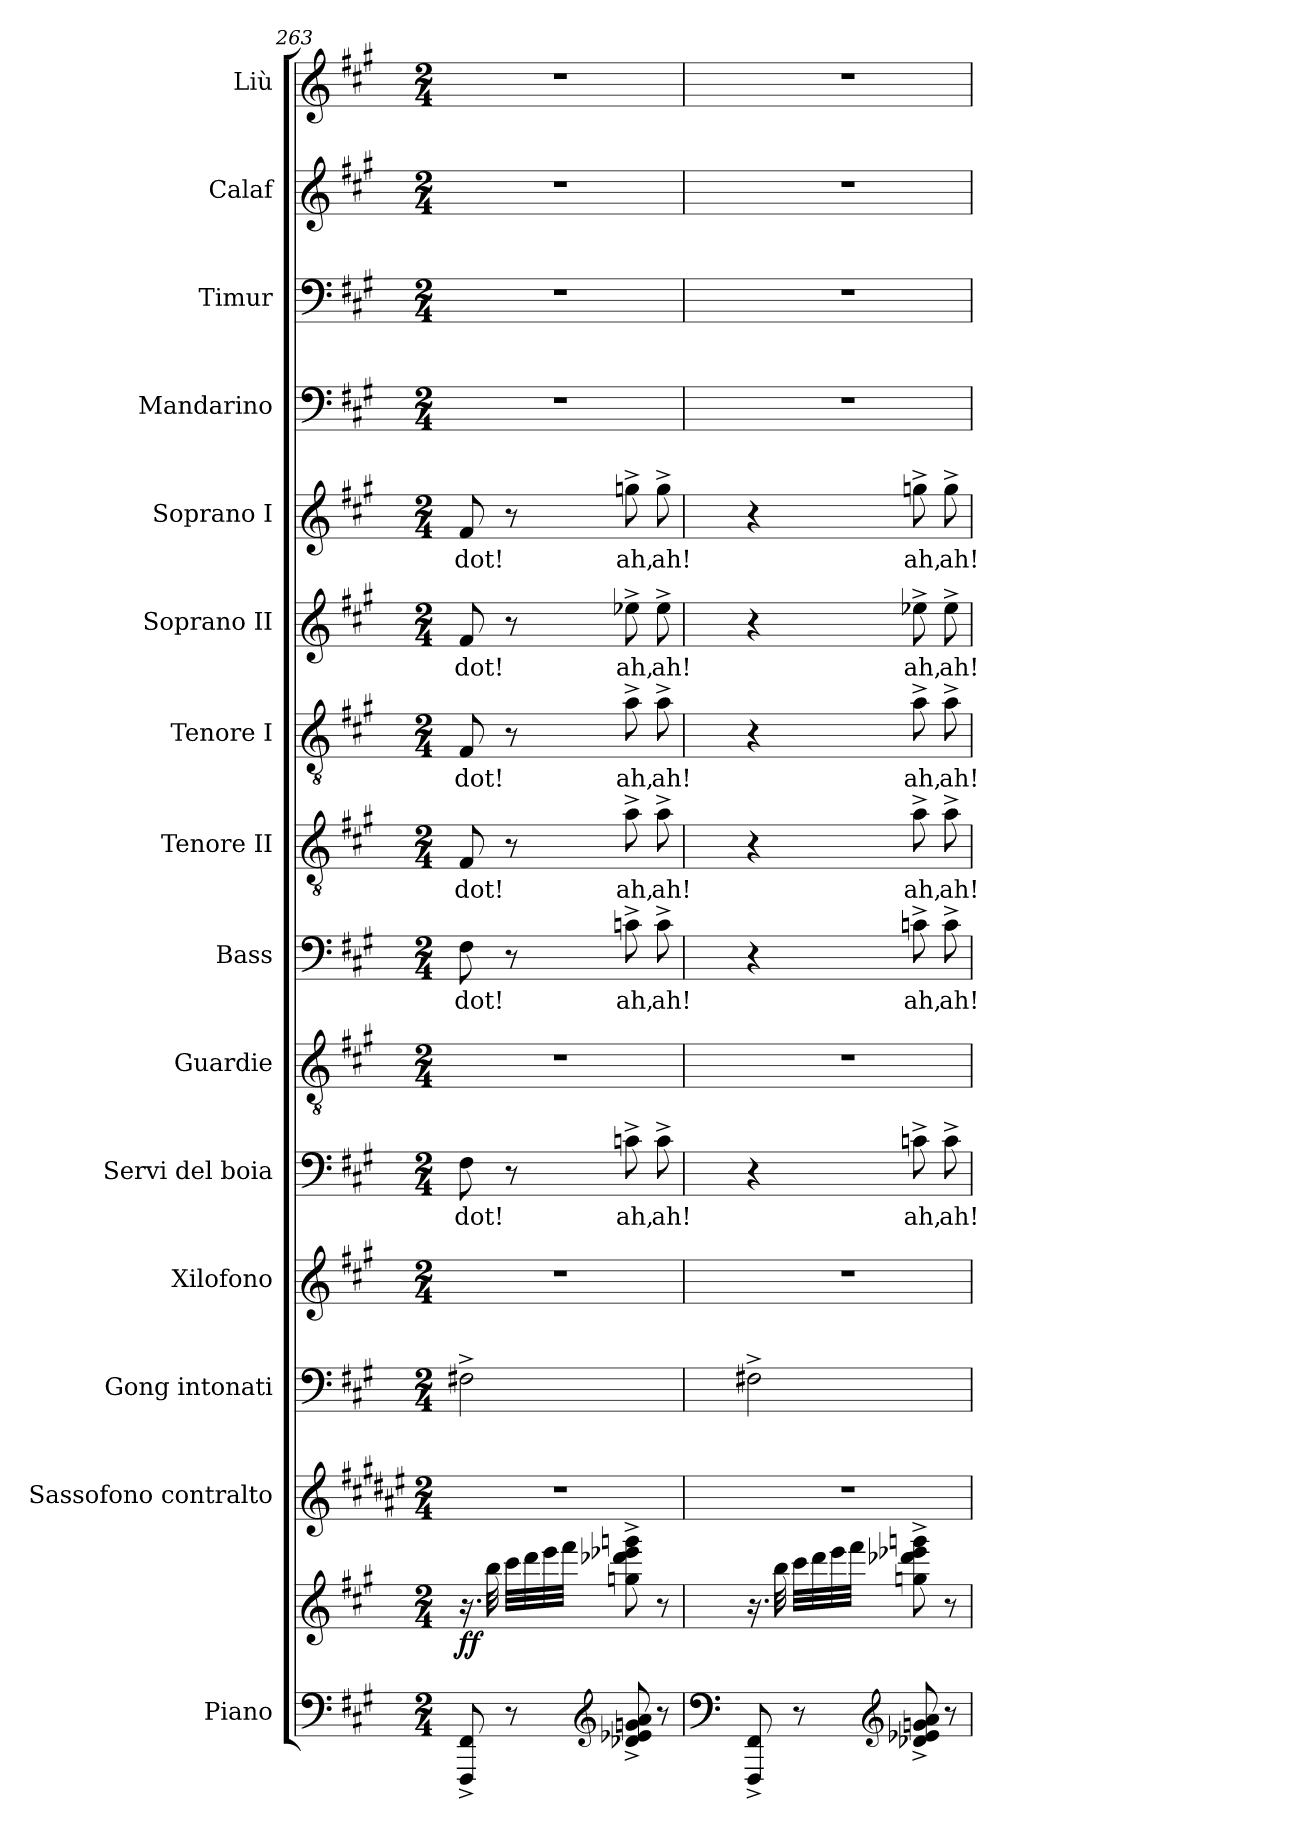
**kern	**kern	**dynam	**kern	**kern	**kern	**kern	**text	**kern	**kern	**text	**kern	**text	**kern	**text	**kern	**text	**kern	**text	**kern	**kern	**kern	**kern
*part15	*part15	*part15	*part14	*part13	*part12	*part11	*part11	*part10	*part9	*part9	*part8	*part8	*part7	*part7	*part6	*part6	*part5	*part5	*part4	*part3	*part2	*part1
*staff16	*staff15	*staff15/16	*staff14	*staff13	*staff12	*staff11	*staff11	*staff10	*staff9	*staff9	*staff8	*staff8	*staff7	*staff7	*staff6	*staff6	*staff5	*staff5	*staff4	*staff3	*staff2	*staff1
*I"Piano	*	*	*I"Sassofono contralto	*I"Gong intonati	*I"Xilofono	*I"Servi del boia	*	*I"Guardie	*I"Bass	*	*I"Tenore II	*	*I"Tenore I	*	*I"Soprano II	*	*I"Soprano I	*	*I"Mandarino	*I"Timur	*I"Calaf	*I"Liù
*I'Pno.	*	*	*	*I'Gong int.	*I'Xil.	*I'Ser.B.	*	*I'G.	*I'B.	*	*I'T. II	*	*I'T. I	*	*I'S. II	*	*I'S. I	*	*I'M.	*I'T.	*I'C.	*I'L.
!!LO:PB:g=z
*clefF4	*clefG2	*	*clefG2	*clefF4	*clefG2	*clefF4	*	*clefGv2	*clefF4	*	*clefGv2	*	*clefGv2	*	*clefG2	*	*clefG2	*	*clefF4	*clefF4	*clefG2	*clefG2
*	*	*	*ITrd5c9	*	*ITrd-7c-12	*	*	*	*	*	*	*	*	*	*	*	*	*	*	*	*	*
*k[f#c#g#]	*k[f#c#g#]	*	*k[f#c#g#]	*k[f#c#g#]	*k[f#c#g#]	*k[f#c#g#]	*	*k[f#c#g#]	*k[f#c#g#]	*	*k[f#c#g#]	*	*k[f#c#g#]	*	*k[f#c#g#]	*	*k[f#c#g#]	*	*k[f#c#g#]	*k[f#c#g#]	*k[f#c#g#]	*k[f#c#g#]
*M2/4	*M2/4	*	*M2/4	*M2/4	*M2/4	*M2/4	*	*M2/4	*M2/4	*	*M2/4	*	*M2/4	*	*M2/4	*	*M2/4	*	*M2/4	*M2/4	*M2/4	*M2/4
=263	=263	=263	=263	=263	=263	=263	=263	=263	=263	=263	=263	=263	=263	=263	=263	=263	=263	=263	=263	=263	=263	=263
!	!	!LO:DY:b	!	!	!	!	!LO:LY:b	!	!	!LO:LY:b	!	!LO:LY:b	!	!LO:LY:b	!	!LO:LY:b	!	!LO:LY:b	!	!	!	!
8FFF#/^ 8FF#/^	16.r	ff	2r	2F#X^\	2r	8F#\	-dot!	2r	8F#\	-dot!	8F#/	-dot!	8F#/	-dot!	8f#/	dot!	8f#/	dot!	2r	2r	2r	2r
.	32bb\	.	.	.	.	.	.	.	.	.	.	.	.	.	.	.	.	.	.	.	.	.
8r	32ccc#\LLL	.	.	.	.	8r	.	.	8r	.	8r	.	8r	.	8r	.	8r	.	.	.	.	.
.	32ddd\	.	.	.	.	.	.	.	.	.	.	.	.	.	.	.	.	.	.	.	.	.
.	32eee\	.	.	.	.	.	.	.	.	.	.	.	.	.	.	.	.	.	.	.	.	.
.	32fff#\JJJ	.	.	.	.	.	.	.	.	.	.	.	.	.	.	.	.	.	.	.	.	.
*clefG2	*	*	*	*	*	*	*	*	*	*	*	*	*	*	*	*	*	*	*	*	*	*
!	!	!	!	!	!	!	!LO:LY:b	!	!	!LO:LY:b	!	!LO:LY:b	!	!LO:LY:b	!	!LO:LY:b	!	!LO:LY:b	!	!	!	!
8d-X/^ 8e-X/^ 8gn/^ 8a/^	8ggn\^ 8ddd-X\^ 8eee-X\^ 8gggn\^	.	.	.	.	8cn^\	ah,	.	8cn^\	ah,	8a^\	ah,	8a^\	ah,	8ee-X^\	ah,	8ggn^\	ah,	.	.	.	.
!	!	!	!	!	!	!	!LO:LY:b	!	!	!LO:LY:b	!	!LO:LY:b	!	!LO:LY:b	!	!LO:LY:b	!	!LO:LY:b	!	!	!	!
8r	8r	.	.	.	.	8c^\	ah!	.	8c^\	ah!	8a^\	ah!	8a^\	ah!	8ee-^\	ah!	8gg^\	ah!	.	.	.	.
=264	=264	=264	=264	=264	=264	=264	=264	=264	=264	=264	=264	=264	=264	=264	=264	=264	=264	=264	=264	=264	=264	=264
*clefF4	*	*	*	*	*	*	*	*	*	*	*	*	*	*	*	*	*	*	*	*	*	*
8FFF#/^ 8FF#/^	16.r	.	2r	2F#X^\	2r	4r	.	2r	4r	.	4r	.	4r	.	4r	.	4r	.	2r	2r	2r	2r
.	32bb\	.	.	.	.	.	.	.	.	.	.	.	.	.	.	.	.	.	.	.	.	.
8r	32ccc#\LLL	.	.	.	.	.	.	.	.	.	.	.	.	.	.	.	.	.	.	.	.	.
.	32ddd\	.	.	.	.	.	.	.	.	.	.	.	.	.	.	.	.	.	.	.	.	.
.	32eee\	.	.	.	.	.	.	.	.	.	.	.	.	.	.	.	.	.	.	.	.	.
.	32fff#\JJJ	.	.	.	.	.	.	.	.	.	.	.	.	.	.	.	.	.	.	.	.	.
*clefG2	*	*	*	*	*	*	*	*	*	*	*	*	*	*	*	*	*	*	*	*	*	*
!	!	!	!	!	!	!	!LO:LY:b	!	!	!LO:LY:b	!	!LO:LY:b	!	!LO:LY:b	!	!LO:LY:b	!	!LO:LY:b	!	!	!	!
8d-X/^ 8e-X/^ 8gn/^ 8a/^	8ggn\^ 8ddd-X\^ 8eee-X\^ 8gggn\^	.	.	.	.	8cn^\	ah,	.	8cn^\	ah,	8a^\	ah,	8a^\	ah,	8ee-X^\	ah,	8ggn^\	ah,	.	.	.	.
!	!	!	!	!	!	!	!LO:LY:b	!	!	!LO:LY:b	!	!LO:LY:b	!	!LO:LY:b	!	!LO:LY:b	!	!LO:LY:b	!	!	!	!
8r	8r	.	.	.	.	8c^\	ah!	.	8c^\	ah!	8a^\	ah!	8a^\	ah!	8ee-^\	ah!	8gg^\	ah!	.	.	.	.
=	=	=	=	=	=	=	=	=	=	=	=	=	=	=	=	=	=	=	=	=	=	=
*-	*-	*-	*-	*-	*-	*-	*-	*-	*-	*-	*-	*-	*-	*-	*-	*-	*-	*-	*-	*-	*-	*-
